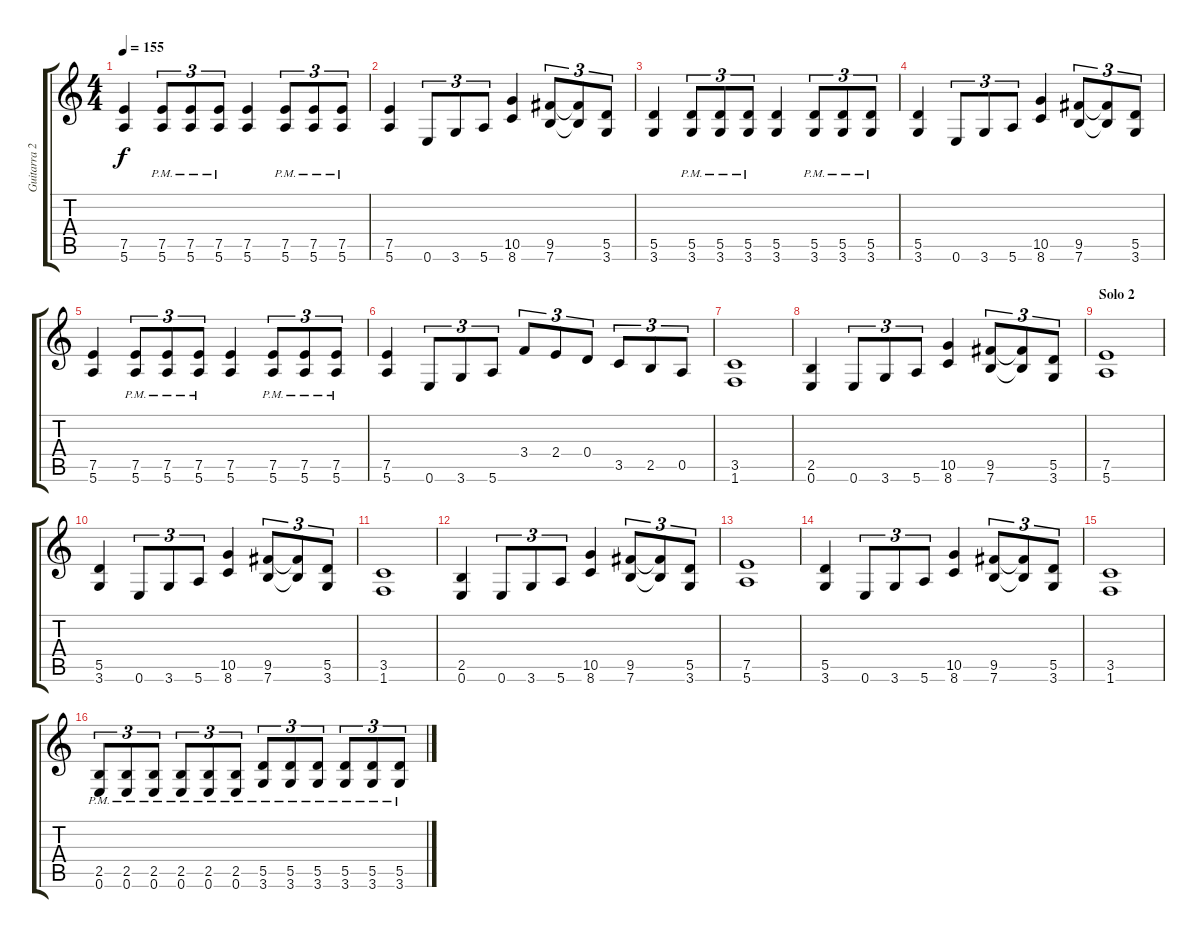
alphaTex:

\track ("Guitarra 2" "Guitarra 2") {instrument distortionguitar}
\staff {score tabs}
\tuning (E4 B3 G3 D3 A2 E2) {hide}
\ts (4 4)
\tempo 155
\clef g2
\ks c
(7.5 5.6).4{dy f} (7.5{pm} 5.6{pm}).8{tu (3 2)} (7.5{pm} 5.6{pm}).8{tu (3 2)} (7.5{pm} 5.6{pm}).8{tu (3 2)} (7.5 5.6).4 (7.5{pm} 5.6{pm}).8{tu (3 2)} (7.5{pm} 5.6{pm}).8{tu (3 2)} (7.5{pm} 5.6{pm}).8{tu (3 2)} |
(7.5 5.6).4 0.6.8{tu (3 2)} 3.6.8{tu (3 2)} 5.6.8{tu (3 2)} (10.5 8.6).4 (9.5 7.6).8{tu (3 2)} (9.5{t} 7.6{t}).8{tu (3 2)} (5.5 3.6).8{tu (3 2)} |
(5.5 3.6).4 (5.5{pm} 3.6{pm}).8{tu (3 2)} (5.5{pm} 3.6{pm}).8{tu (3 2)} (5.5{pm} 3.6{pm}).8{tu (3 2)} (5.5 3.6).4 (5.5{pm} 3.6{pm}).8{tu (3 2)} (5.5{pm} 3.6{pm}).8{tu (3 2)} (5.5{pm} 3.6{pm}).8{tu (3 2)} |
(5.5 3.6).4 0.6.8{tu (3 2)} 3.6.8{tu (3 2)} 5.6.8{tu (3 2)} (10.5 8.6).4 (9.5 7.6).8{tu (3 2)} (9.5{t} 7.6{t}).8{tu (3 2)} (5.5 3.6).8{tu (3 2)} |
(7.5 5.6).4 (7.5{pm} 5.6{pm}).8{tu (3 2)} (7.5{pm} 5.6{pm}).8{tu (3 2)} (7.5{pm} 5.6{pm}).8{tu (3 2)} (7.5 5.6).4 (7.5{pm} 5.6{pm}).8{tu (3 2)} (7.5{pm} 5.6{pm}).8{tu (3 2)} (7.5{pm} 5.6{pm}).8{tu (3 2)} |
(7.5 5.6).4 0.6.8{tu (3 2)} 3.6.8{tu (3 2)} 5.6.8{tu (3 2)} 3.4.8{tu (3 2)} 2.4.8{tu (3 2)} 0.4.8{tu (3 2)} 3.5.8{tu (3 2)} 2.5.8{tu (3 2)} 0.5.8{tu (3 2)} |
(3.5 1.6).1 |
(2.5 0.6).4 0.6.8{tu (3 2)} 3.6.8{tu (3 2)} 5.6.8{tu (3 2)} (10.5 8.6).4 (9.5 7.6).8{tu (3 2)} (9.5{t} 7.6{t}).8{tu (3 2)} (5.5 3.6).8{tu (3 2)} |
\section ("" "Solo 2")
(7.5 5.6).1 |
(5.5 3.6).4 0.6.8{tu (3 2)} 3.6.8{tu (3 2)} 5.6.8{tu (3 2)} (10.5 8.6).4 (9.5 7.6).8{tu (3 2)} (9.5{t} 7.6{t}).8{tu (3 2)} (5.5 3.6).8{tu (3 2)} |
(3.5 1.6).1 |
(2.5 0.6).4 0.6.8{tu (3 2)} 3.6.8{tu (3 2)} 5.6.8{tu (3 2)} (10.5 8.6).4 (9.5 7.6).8{tu (3 2)} (9.5{t} 7.6{t}).8{tu (3 2)} (5.5 3.6).8{tu (3 2)} |
(7.5 5.6).1 |
(5.5 3.6).4 0.6.8{tu (3 2)} 3.6.8{tu (3 2)} 5.6.8{tu (3 2)} (10.5 8.6).4 (9.5 7.6).8{tu (3 2)} (9.5{t} 7.6{t}).8{tu (3 2)} (5.5 3.6).8{tu (3 2)} |
(3.5 1.6).1 |
(2.5{pm} 0.6{pm}).8{tu (3 2)} (2.5{pm} 0.6{pm}).8{tu (3 2)} (2.5{pm} 0.6{pm}).8{tu (3 2)} (2.5{pm} 0.6{pm}).8{tu (3 2)} (2.5{pm} 0.6{pm}).8{tu (3 2)} (2.5{pm} 0.6{pm}).8{tu (3 2)} (5.5{pm} 3.6{pm}).8{tu (3 2)} (5.5{pm} 3.6{pm}).8{tu (3 2)} (5.5{pm} 3.6{pm}).8{tu (3 2)} (5.5{pm} 3.6{pm}).8{tu (3 2)} (5.5{pm} 3.6{pm}).8{tu (3 2)} (5.5{pm} 3.6{pm}).8{tu (3 2)}
